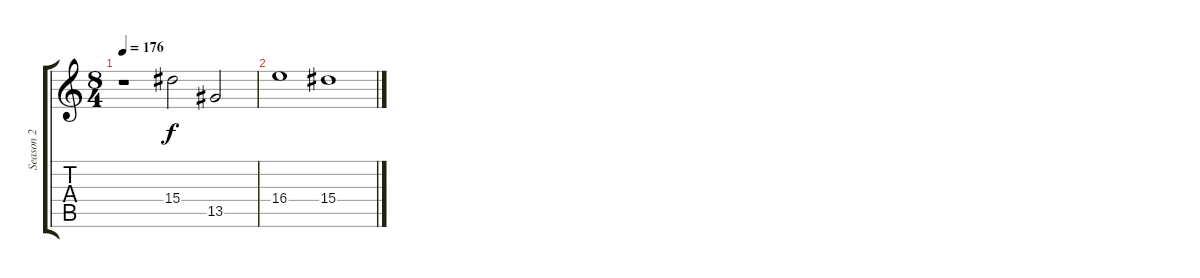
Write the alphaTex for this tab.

\track ("Season 2" "Season 2") {instrument overdrivenguitar}
\staff {score tabs}
\tuning (D4 A3 F3 C3 G2 C2) {hide}
\ts (8 4)
\tempo 176
\clef g2
\ks c
r.1{dy f} 15.4.2 13.5.2 |
16.4.1 15.4.1
